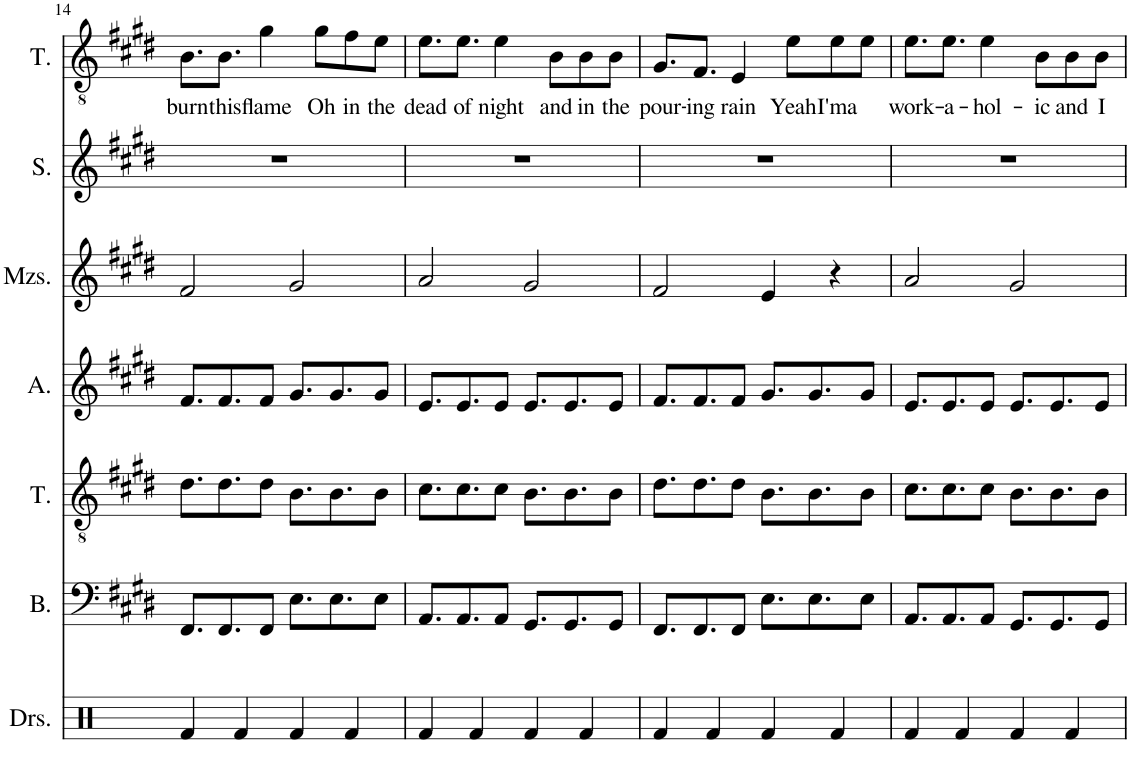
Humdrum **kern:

**kern	**kern	**kern	**kern	**kern	**kern	**kern	**text
*part7	*part6	*part5	*part4	*part3	*part2	*part1	*part1
*staff7	*staff6	*staff5	*staff4	*staff3	*staff2	*staff1	*staff1
*I"Drumset	*I"Bass	*I"Tenor	*I"Alto	*I"Mezzo-soprano	*I"Soprano	*I"Tenor	*
*I'Drs.	*I'B.	*I'T.	*I'A.	*I'Mzs.	*I'S.	*I'T.	*
!!LO:PB:g=z
*clefX	*clefF4	*clefGv2	*clefG2	*clefG2	*clefG2	*clefGv2	*
*k[]	*k[f#c#g#d#]	*k[f#c#g#d#]	*k[f#c#g#d#]	*k[f#c#g#d#]	*k[f#c#g#d#]	*k[f#c#g#d#]	*
*M4/4	*M4/4	*M4/4	*M4/4	*M4/4	*M4/4	*M4/4	*
=14	=14	=14	=14	=14	=14	=14	=14
!	!	!	!	!	!	!	!LO:LY:b
4Rf/	8.FF#/L	8.d#\L	8.f#/L	2f#/	1r	8.B\L	burn
!	!	!	!	!	!	!	!LO:LY:b
.	8.FF#/	8.d#\	8.f#/	.	.	8.B\J	this
4Rf/	.	.	.	.	.	.	.
!	!	!	!	!	!	!	!LO:LY:b
.	8FF#/J	8d#\J	8f#/J	.	.	4g#\	flame
4Rf/	8.E\L	8.B\L	8.g#/L	2g#/	.	.	.
!	!	!	!	!	!	!	!LO:LY:b
.	.	.	.	.	.	8g#\L	Oh
.	8.E\	8.B\	8.g#/	.	.	.	.
!	!	!	!	!	!	!	!LO:LY:b
4Rf/	.	.	.	.	.	8f#\	in
!	!	!	!	!	!	!	!LO:LY:b
.	8E\J	8B\J	8g#/J	.	.	8e\J	the
=15	=15	=15	=15	=15	=15	=15	=15
!	!	!	!	!	!	!	!LO:LY:b
4Rf/	8.AA/L	8.c#\L	8.e/L	2a/	1r	8.e\L	dead
!	!	!	!	!	!	!	!LO:LY:b
.	8.AA/	8.c#\	8.e/	.	.	8.e\J	of
4Rf/	.	.	.	.	.	.	.
!	!	!	!	!	!	!	!LO:LY:b
.	8AA/J	8c#\J	8e/J	.	.	4e\	night
4Rf/	8.GG#/L	8.B\L	8.e/L	2g#/	.	.	.
!	!	!	!	!	!	!	!LO:LY:b
.	.	.	.	.	.	8B\L	and
.	8.GG#/	8.B\	8.e/	.	.	.	.
!	!	!	!	!	!	!	!LO:LY:b
4Rf/	.	.	.	.	.	8B\	in
!	!	!	!	!	!	!	!LO:LY:b
.	8GG#/J	8B\J	8e/J	.	.	8B\J	the
=16	=16	=16	=16	=16	=16	=16	=16
!	!	!	!	!	!	!	!LO:LY:b
4Rf/	8.FF#/L	8.d#\L	8.f#/L	2f#/	1r	8.G#/L	pour-
!	!	!	!	!	!	!	!LO:LY:b
.	8.FF#/	8.d#\	8.f#/	.	.	8.F#/J	-ing
4Rf/	.	.	.	.	.	.	.
!	!	!	!	!	!	!	!LO:LY:b
.	8FF#/J	8d#\J	8f#/J	.	.	4E/	rain
4Rf/	8.E\L	8.B\L	8.g#/L	4e/	.	.	.
!	!	!	!	!	!	!	!LO:LY:b
.	.	.	.	.	.	8e\L	Yeah
.	8.E\	8.B\	8.g#/	.	.	.	.
!	!	!	!	!	!	!	!LO:LY:b
4Rf/	.	.	.	4r	.	8e\	I'ma
.	8E\J	8B\J	8g#/J	.	.	8e\J	.
=17	=17	=17	=17	=17	=17	=17	=17
!	!	!	!	!	!	!	!LO:LY:b
4Rf/	8.AA/L	8.c#\L	8.e/L	2a/	1r	8.e\L	work-
!	!	!	!	!	!	!	!LO:LY:b
.	8.AA/	8.c#\	8.e/	.	.	8.e\J	-a-
4Rf/	.	.	.	.	.	.	.
!	!	!	!	!	!	!	!LO:LY:b
.	8AA/J	8c#\J	8e/J	.	.	4e\	-hol-
4Rf/	8.GG#/L	8.B\L	8.e/L	2g#/	.	.	.
!	!	!	!	!	!	!	!LO:LY:b
.	.	.	.	.	.	8B\L	-ic
.	8.GG#/	8.B\	8.e/	.	.	.	.
!	!	!	!	!	!	!	!LO:LY:b
4Rf/	.	.	.	.	.	8B\	and
!	!	!	!	!	!	!	!LO:LY:b
.	8GG#/J	8B\J	8e/J	.	.	8B\J	I
=	=	=	=	=	=	=	=
*-	*-	*-	*-	*-	*-	*-	*-
